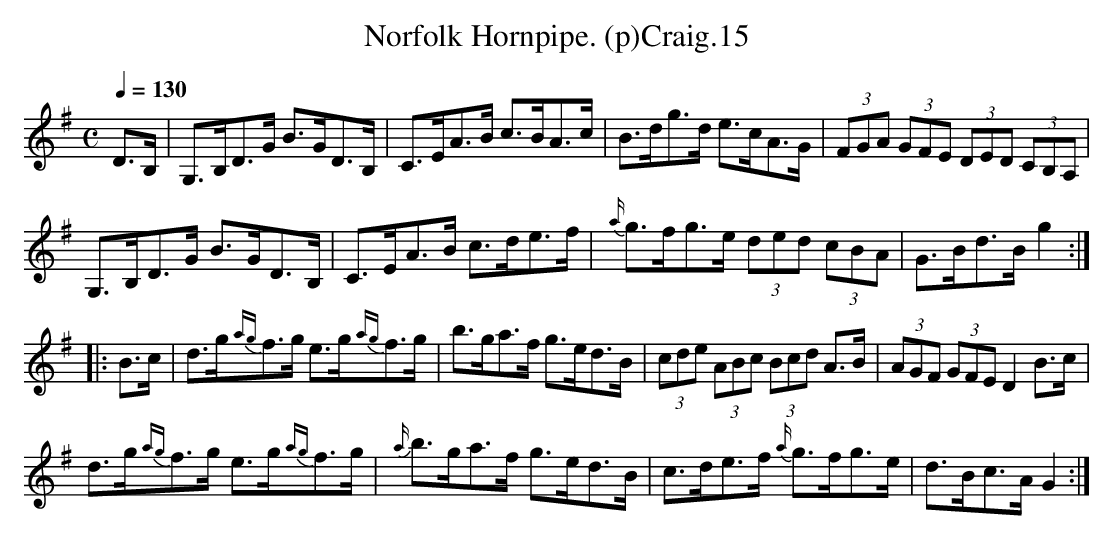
X:1
T:Norfolk Hornpipe. (p)Craig.15
M:C
L:1/8
Q:1/4=130
K:G
D>B, | G,>B,D>G B>GD>B, | C>EA>B c>BA>c | B>dg>d e>cA>G | (3FGA (3GFE (3DED (3CB,A, |
G,>B,D>G B>GD>B, | C>EA>B c>de>f | {a/}g>fg>e (3ded (3cBA | G>Bd>B g2 :|
|: B>c | d>g{ag}f>g e>g{ag}f>g | b>ga>f g>ed>B | (3cde (3ABc (3Bcd A>B | (3AGF (3GFE D2 B>c |
d>g{ag}f>g e>g{ag}f>g | {a/}b>ga>f g>ed>B | c>de>f {a/}g>fg>e | d>Bc>A G2 :|
